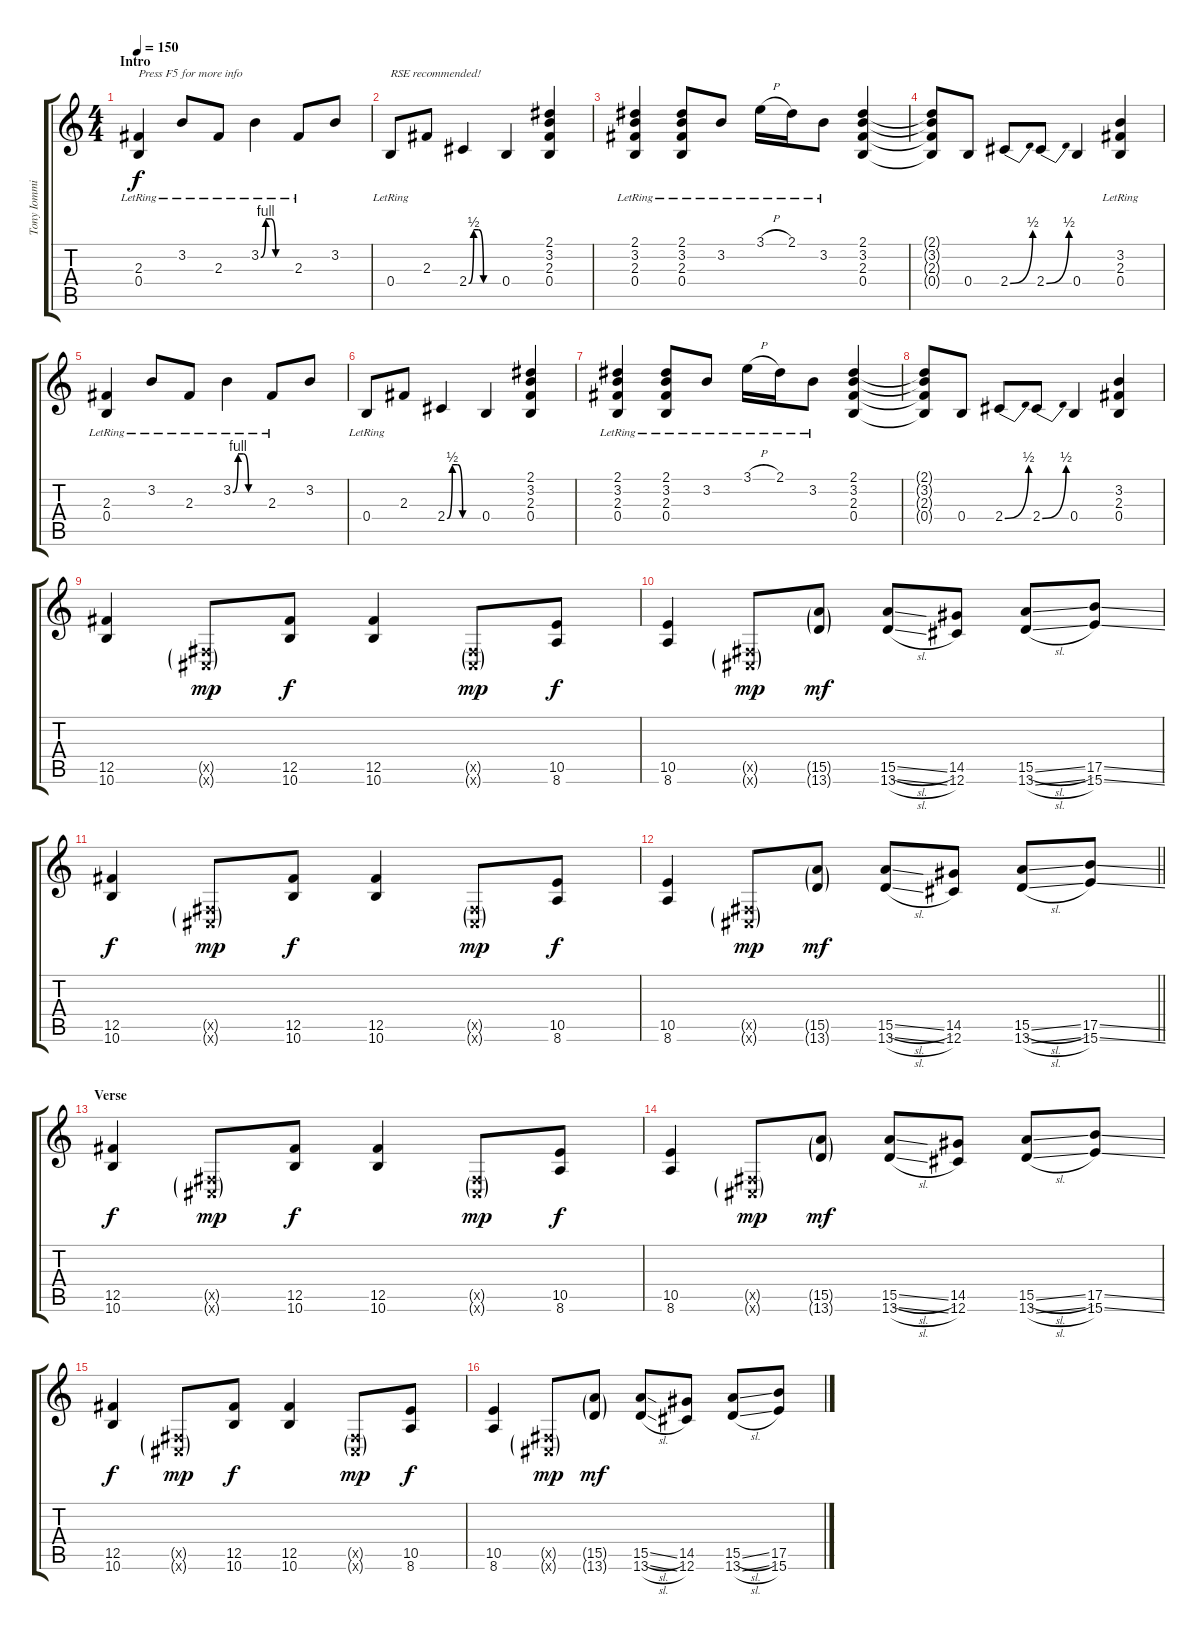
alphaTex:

\track ("Tony Iommi" "Tony Iommi") {instrument distortionguitar}
\staff {score tabs}
\tuning (Db4 Ab3 E3 B2 Gb2 Db2) {hide}
\ts (4 4)
\section ("" "Intro")
\tempo 150
\clef g2
\ks c
(2.3{lr} 0.4{lr}).4{txt "Press F5 for more info" dy f instrument distortionguitar} 3.2{lr}.8 2.3{lr}.8 3.2{be (custom 0 0 10 4 20 4 30 0 60 0) lr}.4 2.3{lr}.8 3.2.8 |
0.4{lr}.8{txt "RSE recommended!"} 2.3.8 2.4{be (custom 0 0 10 2 20 2 30 0 60 0)}.4 0.4.4 (2.1 3.2 2.3 0.4).4 |
(2.1{lr} 3.2{lr} 2.3{lr} 0.4{lr}).4 (2.1{lr} 3.2{lr} 2.3{lr} 0.4{lr}).8 3.2{lr}.8 3.1{h lr}.16 2.1{lr}.16 3.2{lr}.8 (2.1 3.2 2.3 0.4).4 |
(2.1{t} 3.2{t} 2.3{t} 0.4{t}).8 0.4.8 2.4{be (bend 0 0 60 2)}.8 2.4{be (bend 0 0 60 2)}.8 0.4.4 (3.2{lr} 2.3 0.4).4 |
(2.3{lr} 0.4{lr}).4 3.2{lr}.8 2.3{lr}.8 3.2{be (custom 0 0 10 4 20 4 30 0 60 0) lr}.4 2.3{lr}.8 3.2.8 |
0.4{lr}.8 2.3.8 2.4{be (custom 0 0 10 2 20 2 30 0 60 0)}.4 0.4.4 (2.1 3.2 2.3 0.4).4 |
(2.1{lr} 3.2{lr} 2.3{lr} 0.4{lr}).4 (2.1{lr} 3.2{lr} 2.3{lr} 0.4{lr}).8 3.2{lr}.8 3.1{h lr}.16 2.1{lr}.16 3.2{lr}.8 (2.1 3.2 2.3 0.4).4 |
(2.1{t} 3.2{t} 2.3{t} 0.4{t}).8 0.4.8 2.4{be (bend 0 0 60 2)}.8 2.4{be (bend 0 0 60 2)}.8 0.4.4 (3.2 2.3 0.4).4 |
(12.5 10.6).4 (0.5{g x} 0.6{g x}).8{dy mp} (12.5 10.6).8{dy f} (12.5 10.6).4 (0.5{g x} 0.6{g x}).8{dy mp} (10.5 8.6).8{dy f} |
(10.5 8.6).4 (0.5{g x} 0.6{g x}).8{dy mp} (15.5{g} 13.6{g}).8{dy mf} (15.5{sl} 13.6{sl}).8 (14.5 12.6).8 (15.5{sl} 13.6{sl}).8 (17.5{ss} 15.6{ss}).8 |
(12.5 10.6).4{dy f} (0.5{g x} 0.6{g x}).8{dy mp} (12.5 10.6).8{dy f} (12.5 10.6).4 (0.5{g x} 0.6{g x}).8{dy mp} (10.5 8.6).8{dy f} |
\barLineRight lightlight
(10.5 8.6).4 (0.5{g x} 0.6{g x}).8{dy mp} (15.5{g} 13.6{g}).8{dy mf} (15.5{sl} 13.6{sl}).8 (14.5 12.6).8 (15.5{sl} 13.6{sl}).8 (17.5{ss} 15.6{ss}).8 |
\section ("" "Verse")
(12.5 10.6).4{dy f} (0.5{g x} 0.6{g x}).8{dy mp} (12.5 10.6).8{dy f} (12.5 10.6).4 (0.5{g x} 0.6{g x}).8{dy mp} (10.5 8.6).8{dy f} |
(10.5 8.6).4 (0.5{g x} 0.6{g x}).8{dy mp} (15.5{g} 13.6{g}).8{dy mf} (15.5{sl} 13.6{sl}).8 (14.5 12.6).8 (15.5{sl} 13.6{sl}).8 (17.5{ss} 15.6{ss}).8 |
(12.5 10.6).4{dy f} (0.5{g x} 0.6{g x}).8{dy mp} (12.5 10.6).8{dy f} (12.5 10.6).4 (0.5{g x} 0.6{g x}).8{dy mp} (10.5 8.6).8{dy f} |
(10.5 8.6).4 (0.5{g x} 0.6{g x}).8{dy mp} (15.5{g} 13.6{g}).8{dy mf} (15.5{sl} 13.6{sl}).8 (14.5 12.6).8 (15.5{sl} 13.6{sl}).8 (17.5{ss} 15.6{ss}).8
